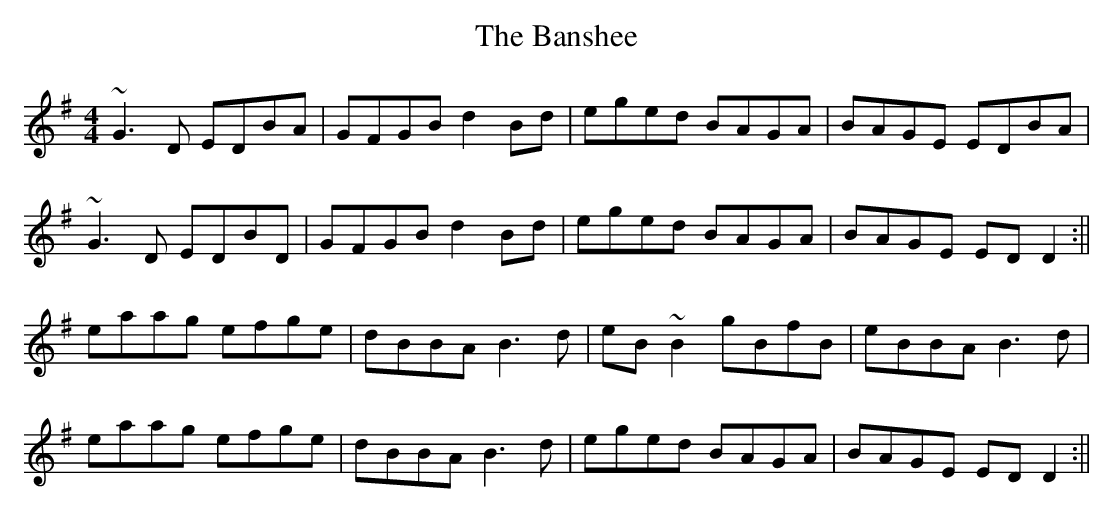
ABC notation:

X:1
T:Banshee, The
M:4/4
L:1/8
K:G
~G3 D EDBA | GFGB d2 Bd | eged BAGA | BAGE EDBA |
~G3 D EDBD | GFGB d2 Bd | eged BAGA | BAGE ED D2 :||
eaag efge | dBBA B3 d | eB ~B2 gBfB | eBBA B3 d |
eaag efge | dBBA B3 d | eged BAGA | BAGE ED D2 :||
